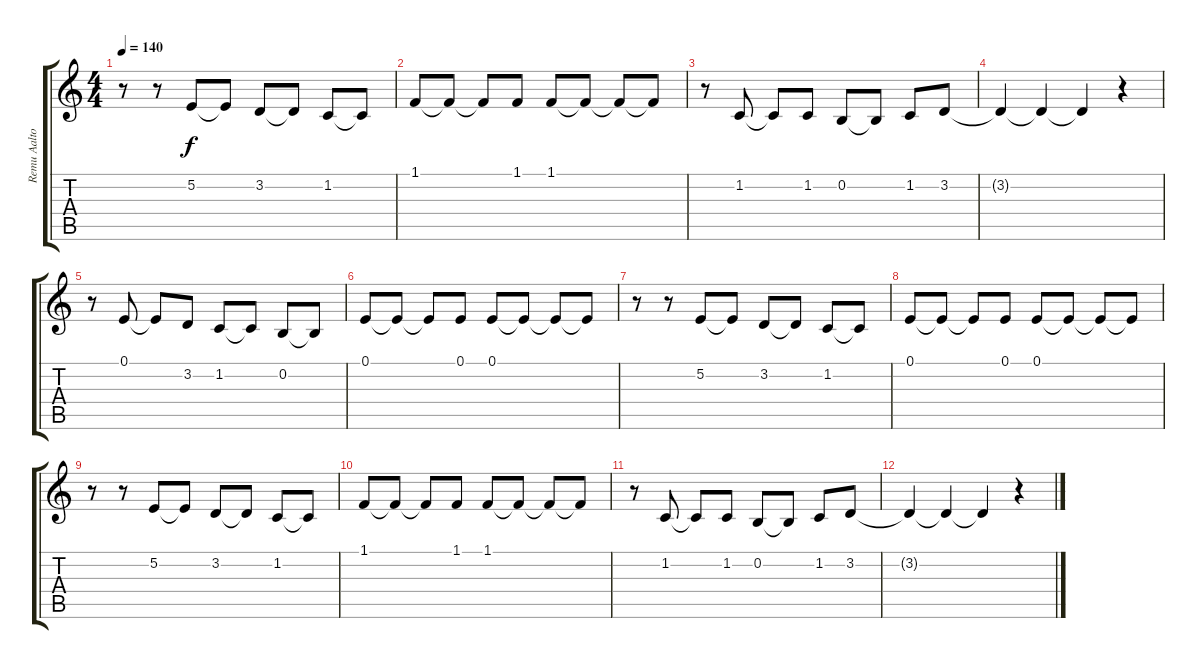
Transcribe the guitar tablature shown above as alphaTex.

\track ("Remu Aaltonen" "Remu Aalto") {instrument violin}
\staff {score tabs}
\tuning (E4 B3 G3 D3 A2 E2) {hide}
\ts (4 4)
\tempo 140
\clef g2
\ks c
r.8{dy f} r.8 5.2.8 5.2{t}.8 3.2.8 3.2{t}.8 1.2.8 1.2{t}.8 |
1.1.8 1.1{t}.8 1.1{t}.8 1.1.8 1.1.8 1.1{t}.8 1.1{t}.8 1.1{t}.8 |
r.8 1.2.8 1.2{t}.8 1.2.8 0.2.8 0.2{t}.8 1.2.8 3.2.8 |
3.2{t}.4 3.2{t}.4 3.2{t}.4 r.4 |
r.8 0.1.8 0.1{t}.8 3.2.8 1.2.8 1.2{t}.8 0.2.8 0.2{t}.8 |
0.1.8 0.1{t}.8 0.1{t}.8 0.1.8 0.1.8 0.1{t}.8 0.1{t}.8 0.1{t}.8 |
r.8 r.8 5.2.8 5.2{t}.8 3.2.8 3.2{t}.8 1.2.8 1.2{t}.8 |
0.1.8{volume 0} 0.1{t}.8 0.1{t}.8 0.1.8 0.1.8 0.1{t}.8 0.1{t}.8 0.1{t}.8 |
r.8 r.8 5.2.8 5.2{t}.8 3.2.8 3.2{t}.8 1.2.8 1.2{t}.8 |
1.1.8 1.1{t}.8 1.1{t}.8 1.1.8 1.1.8 1.1{t}.8 1.1{t}.8 1.1{t}.8 |
r.8 1.2.8 1.2{t}.8 1.2.8 0.2.8 0.2{t}.8 1.2.8 3.2.8 |
3.2{t}.4 3.2{t}.4 3.2{t}.4 r.4
